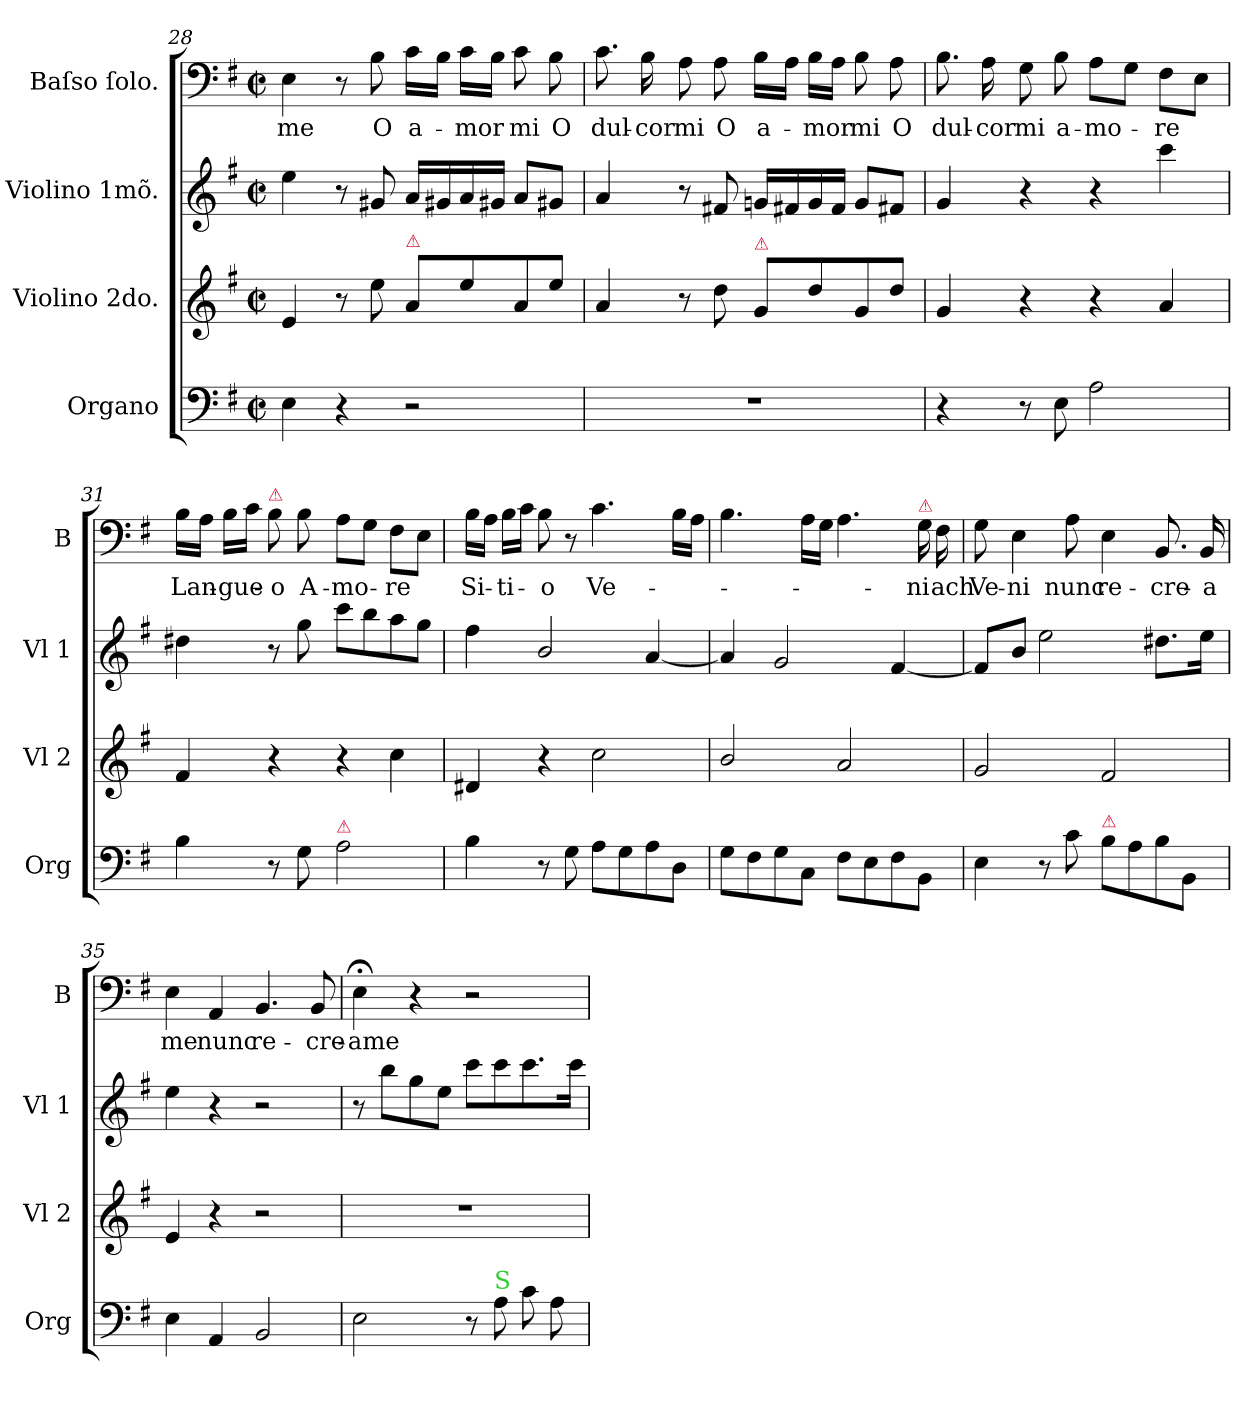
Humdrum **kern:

**kern	**kern	**dynam	**kern	**dynam	**kern	**text
*part4	*part3	*part3	*part2	*part2	*part1	*part1
*staff4	*staff3	*staff3	*staff2	*staff2	*staff1	*staff1
*I"Organo	*I"Violino 2do.	*	*I"Violino 1mõ.	*	*I"Baſso ſolo.	*
*I'Org	*I'Vl 2	*	*I'Vl 1	*	*I'B	*
*clefF4	*clefG2	*	*clefG2	*	*clefF4	*
*k[f#]	*k[f#]	*	*k[f#]	*	*k[f#]	*
*G:	*G:	*	*G:	*	*G:	*
*M2/2	*M2/2	*	*M2/2	*	*M2/2	*
*met(c|)	*met(c|)	*	*met(c|)	*	*met(c|)	*
=28	=28	=28	=28	=28	=28	=28
4E\	4e/	.	4ee\	.	4E\	me
4r	8r	.	8r	.	8r	.
.	8ee\	.	8g#X/	.	8B\	O
!	!LO:TX:a:color=crimson:t=⚠	!	!	!	!	!
2r	8a/L	.	16a/LL	.	16c\LL	a-
.	.	.	16g#X/	.	16B\JJ	.
.	8ee\	.	16a/	.	16c\LL	-mor
.	.	.	16g#X/JJ	.	16B\JJ	.
.	8a/	.	8a/L	.	8c\	mi
.	8ee\J	.	8g#X/J	.	8B\	O
=29	=29	=29	=29	=29	=29	=29
1r	4a/	.	4a/	.	8.c\	dul-
.	.	.	.	.	16B\	-cor
.	8r	.	8r	.	8A\	mi
.	8dd\	.	8f#X/	.	8A\	O
!	!LO:TX:a:color=crimson:t=⚠	!	!	!	!	!
.	8g/L	.	16gn/LL	.	16B\LL	a-
.	.	.	16f#X/	.	16A\JJ	.
.	8dd\	.	16g/	.	16B\LL	-mor
.	.	.	16f#/JJ	.	16A\JJ	.
.	8g/	.	8g/L	.	8B\	mi
.	8dd\J	.	8f#X/J	.	8A\	O
=30	=30	=30	=30	=30	=30	=30
4r	4g/	.	4g/	.	8.B\	dul-
.	.	.	.	.	16A\	-cor
8r	4r	.	4r	.	8G\	mi
8E\	.	.	.	.	8B\	a-
2A\	4r	.	4r	.	8A\L	-mo-
.	.	.	.	.	8G\J	.
!	!	!	!	!LO:DY:b	!	!
.	4a/	.	4ccc\	piano.	8F#\L	-re
.	.	.	.	.	8E\J	.
=31	=31	=31	=31	=31	=31	=31
4B\	4f#/	.	4dd#X\	.	16B\LL	Lan-
.	.	.	.	.	16A\JJ	.
.	.	.	.	.	16B\LL	-gue-
.	.	.	.	.	16c\JJ	.
!	!	!	!	!	!LO:TX:a:color=crimson:t=⚠	!
8r	4r	.	8r	.	8B\	-o
8G\	.	.	8gg\	.	8B\	A-
!LO:TX:a:color=crimson:t=⚠	!	!	!	!	!	!
2A\	4r	.	8ccc\L	.	8A\L	-mo-
.	.	.	8bb\	.	8G\J	.
.	4cc\	.	8aa\	.	8F#\L	-re
.	.	.	8gg\J	.	8E\J	.
=32	=32	=32	=32	=32	=32	=32
4B\	4d#X/	.	4ff#\	.	16B\LL	Si-
.	.	.	.	.	16A\JJ	.
.	.	.	.	.	16B\LL	-ti-
.	.	.	.	.	16c\JJ	.
8r	4r	.	2b/	.	8B\	-o
8G\	.	.	.	.	8r	.
!	!	!LO:DY:b	!	!	!	!
8A\L	2cc\	piano	.	.	4.c\	Ve-
8G\	.	.	.	.	.	.
8A\	.	.	[4a/	.	.	.
8D\J	.	.	.	.	16B\LL	.
.	.	.	.	.	16A\JJ	.
=33	=33	=33	=33	=33	=33	=33
8G\L	2b/	.	4a/]	.	4.B\	.
8F#\	.	.	.	.	.	.
8G\	.	.	2g/	.	.	.
8C\J	.	.	.	.	16A\LL	.
.	.	.	.	.	16G\JJ	.
8F#\L	2a/	.	.	.	4.A\	.
8E\	.	.	.	.	.	.
8F#\	.	.	[4f#/	.	.	.
!	!	!	!	!	!LO:TX:a:color=crimson:t=⚠	!
8BB\J	.	.	.	.	16G\	-ni
.	.	.	.	.	16F#\	ach
=34	=34	=34	=34	=34	=34	=34
4E\	2g/	.	8f#/L]	.	8G\	Ve-
.	.	.	8b/J	.	4E\	-ni
8r	.	.	2ee\	.	.	.
8c\	.	.	.	.	8A\	nunc
!LO:TX:a:color=crimson:t=⚠	!	!	!	!	!	!
8B\L	2f#/	.	.	.	4E\	re-
8A\	.	.	.	.	.	.
8B\	.	.	8.dd#X\L	.	8.BB/	-cre-
8BB\J	.	.	.	.	.	.
.	.	.	16ee\Jk	.	16BB/	-a
=35	=35	=35	=35	=35	=35	=35
4E\	4e/	.	4ee\	.	4E\	me
4AA/	4r	.	4r	.	4AA/	nunc
2BB/	2r	.	2r	.	4.BB/	re-
.	.	.	.	.	8BB/	-cre-
=36	=36	=36	=36	=36	=36	=36
2E\	1r	.	8r	.	4E;<\	-ame
.	.	.	8bb\L	.	.	.
.	.	.	8gg\	.	4r	.
.	.	.	8ee\J	.	.	.
8r	.	.	8ccc\L	.	2r	.
!LO:TX:a:color=limegreen:t=S	!	!	!	!	!	!
8A	.	.	8ccc\	.	.	.
8c\	.	.	8.ccc\	.	.	.
8A\	.	.	.	.	.	.
.	.	.	16ccc\Jk	.	.	.
=	=	=	=	=	=	=
*-	*-	*-	*-	*-	*-	*-
